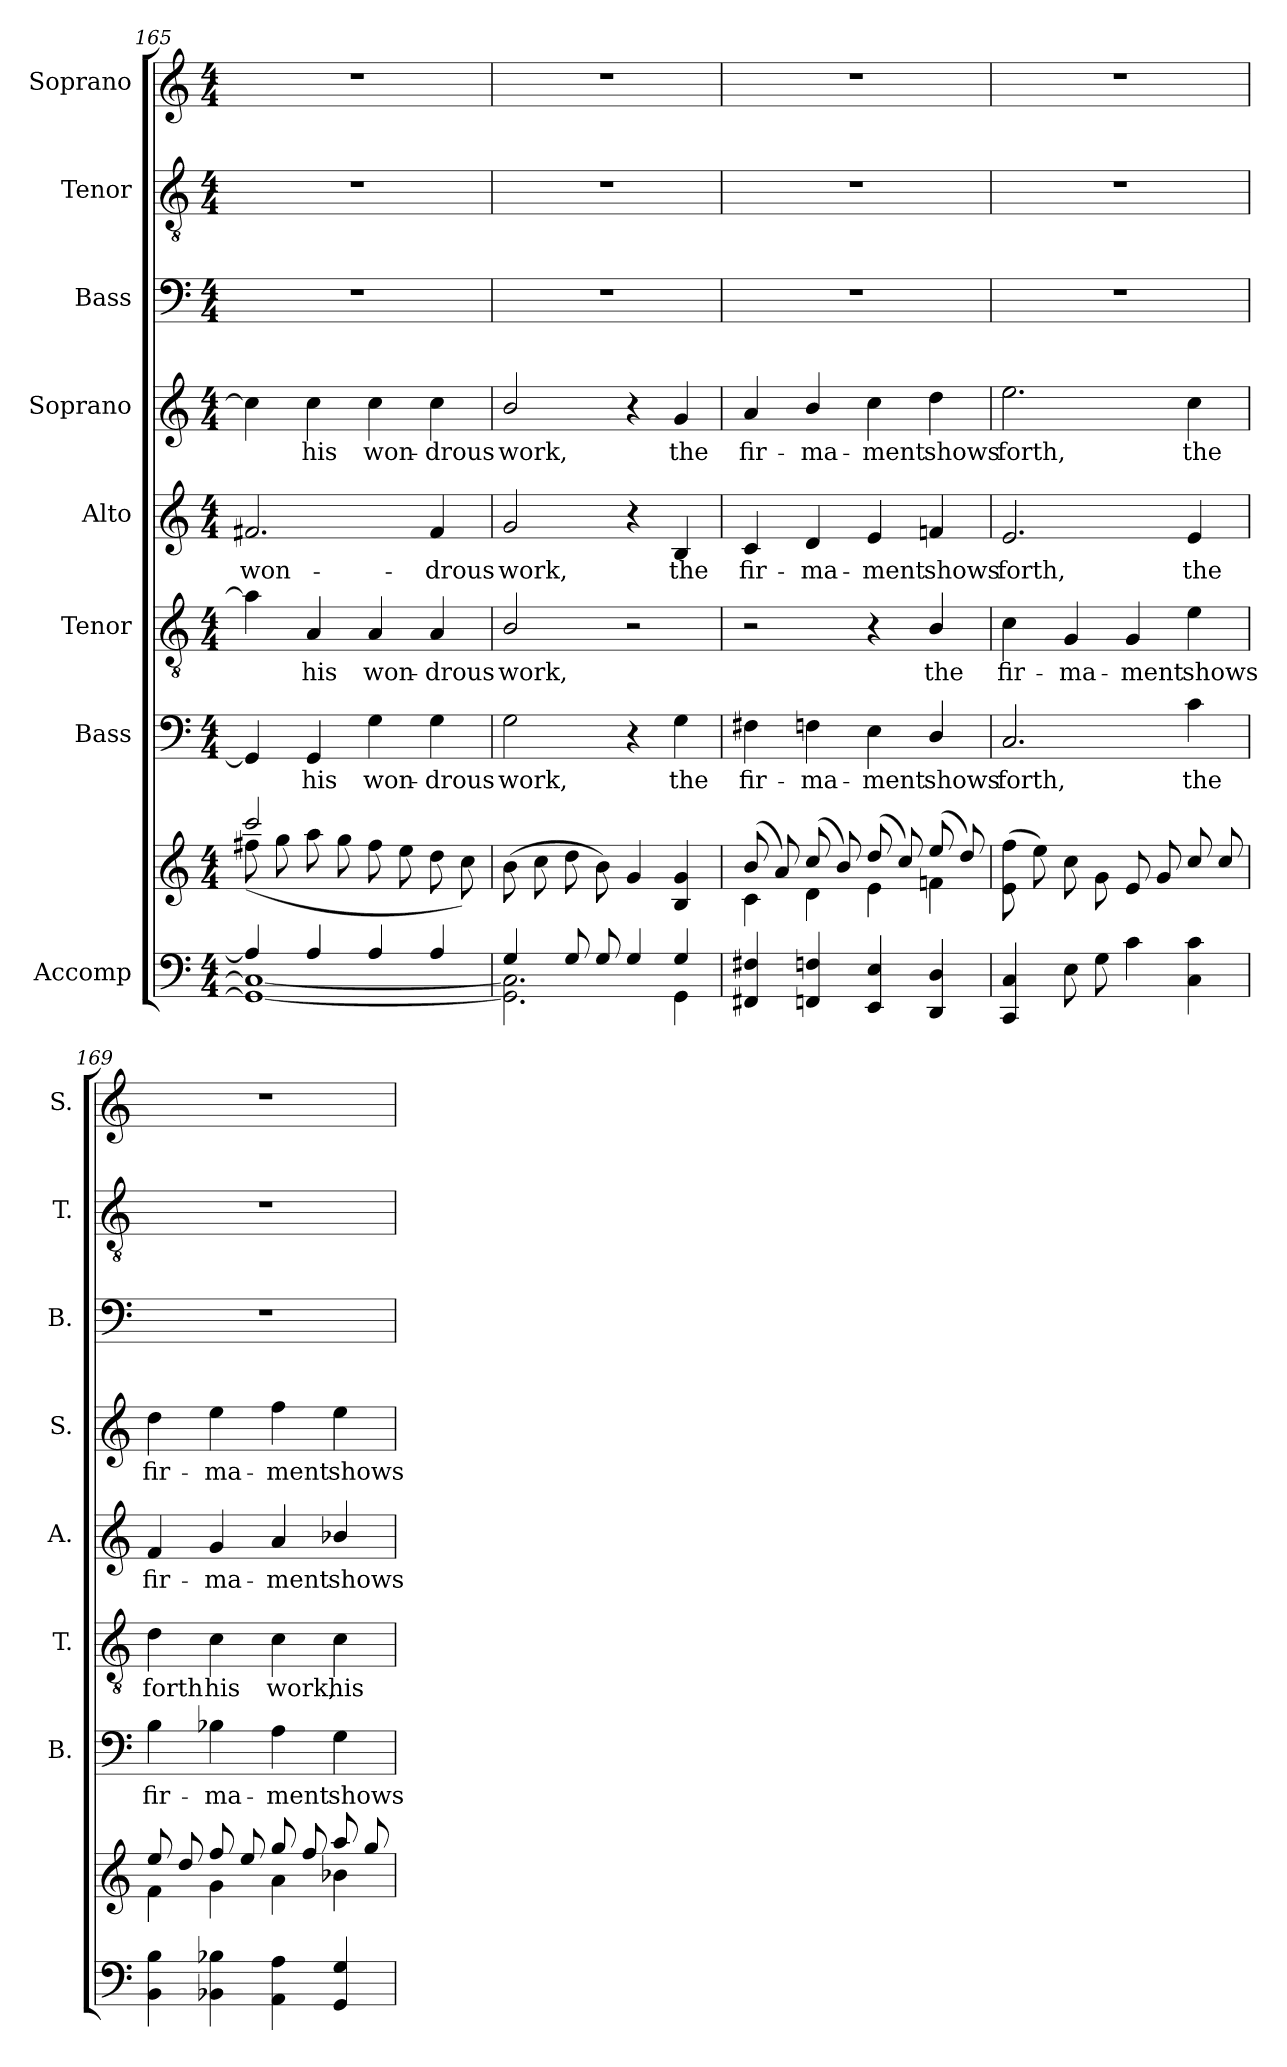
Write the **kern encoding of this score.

**kern	**kern	**kern	**text	**kern	**text	**kern	**text	**kern	**text	**kern	**kern	**kern
*part8	*part8	*part7	*part7	*part6	*part6	*part5	*part5	*part4	*part4	*part3	*part2	*part1
*staff9	*staff8	*staff7	*staff7	*staff6	*staff6	*staff5	*staff5	*staff4	*staff4	*staff3	*staff2	*staff1
*I"Accomp	*	*I"Bass	*	*I"Tenor	*	*I"Alto	*	*I"Soprano	*	*I"Bass	*I"Tenor	*I"Soprano
*	*	*I'B.	*	*I'T.	*	*I'A.	*	*I'S.	*	*I'B.	*I'T.	*I'S.
*clefF4	*clefG2	*clefF4	*	*clefGv2	*	*clefG2	*	*clefG2	*	*clefF4	*clefGv2	*clefG2
*	*	*	*	*ITrd7c12	*	*	*	*	*	*	*ITrd7c12	*
*k[]	*k[]	*k[]	*	*k[]	*	*k[]	*	*k[]	*	*k[]	*k[]	*k[]
*C:	*C:	*C:	*	*C:	*	*C:	*	*C:	*	*C:	*C:	*C:
*M4/4	*M4/4	*M4/4	*	*M4/4	*	*M4/4	*	*M4/4	*	*M4/4	*M4/4	*M4/4
=165	=165	=165	=165	=165	=165	=165	=165	=165	=165	=165	=165	=165
*^	*^	*	*	*	*	*	*	*	*	*	*	*
!	!	!	!	!	!	!	!	!	!LO:LY:b:color=#000000	!	!	!	!	!
4Ai/]	1GGi_ 1Ci_	2ccci/	(8ff#Xi\	4GGi/]	.	4Ai\]	.	2.f#Xi/	won-	4cci\]	.	1r	1r	1r
.	.	.	8ggi\	.	.	.	.	.	.	.	.	.	.	.
!	!	!	!	!	!LO:LY:b:color=#000000	!	!	!	!	!	!	!	!	!
!	!	!	!	!	!	!	!LO:LY:b:color=#000000	!	!	!	!	!	!	!
!	!	!	!	!	!	!	!	!	!	!	!LO:LY:b:color=#000000	!	!	!
4Ai/	.	.	8aai\	4GGi/	his	4AAi/	his	.	.	4cci\	his	.	.	.
.	.	.	8ggi\	.	.	.	.	.	.	.	.	.	.	.
!	!	!	!	!	!LO:LY:b:color=#000000	!	!	!	!	!	!	!	!	!
!	!	!	!	!	!	!	!LO:LY:b:color=#000000	!	!	!	!	!	!	!
!	!	!	!	!	!	!	!	!	!	!	!LO:LY:b:color=#000000	!	!	!
4Ai/	.	2ryy	8ff#i\	4Gi\	won-	4AAi/	won-	.	.	4cci\	won-	.	.	.
.	.	.	8eei\	.	.	.	.	.	.	.	.	.	.	.
!	!	!	!	!	!LO:LY:b:color=#000000	!	!	!	!	!	!	!	!	!
!	!	!	!	!	!	!	!LO:LY:b:color=#000000	!	!	!	!	!	!	!
!	!	!	!	!	!	!	!	!	!LO:LY:b:color=#000000	!	!	!	!	!
!	!	!	!	!	!	!	!	!	!	!	!LO:LY:b:color=#000000	!	!	!
4Ai/	.	.	8ddi\	4Gi\	-drous	4AAi/	-drous	4f#i/	-drous	4cci\	-drous	.	.	.
.	.	.	8cci\)	.	.	.	.	.	.	.	.	.	.	.
*	*	*v	*v	*	*	*	*	*	*	*	*	*	*	*
=166	=166	=166	=166	=166	=166	=166	=166	=166	=166	=166	=166	=166	=166
*	*	*^	*	*	*	*	*	*	*	*	*	*	*
!	!	!	!	!	!LO:LY:b:color=#000000	!	!	!	!	!	!	!	!	!
*	*	*v	*v	*	*	*	*	*	*	*	*	*	*	*
*	*	*^	*	*	*	*	*	*	*	*	*	*	*
!	!	!	!	!	!	!	!LO:LY:b:color=#000000	!	!	!	!	!	!	!
*	*	*v	*v	*	*	*	*	*	*	*	*	*	*	*
*	*	*^	*	*	*	*	*	*	*	*	*	*	*
!	!	!	!	!	!	!	!	!	!LO:LY:b:color=#000000	!	!	!	!	!
*	*	*v	*v	*	*	*	*	*	*	*	*	*	*	*
*	*	*^	*	*	*	*	*	*	*	*	*	*	*
!	!	!	!	!	!	!	!	!	!	!	!LO:LY:b:color=#000000	!	!	!
*	*	*v	*v	*	*	*	*	*	*	*	*	*	*	*
4Gi/	2.GGi\] 2.Ci]	(8bi\	2Gi\	work,	2BBi/	work,	2gi/	work,	2bi/	work,	1r	1r	1r
.	.	8cci\	.	.	.	.	.	.	.	.	.	.	.
8Gi/	.	8ddi\	.	.	.	.	.	.	.	.	.	.	.
8Gi/	.	8bi\)	.	.	.	.	.	.	.	.	.	.	.
4Gi/	.	4gi/	4r	.	2r	.	4r	.	4r	.	.	.	.
!	!	!	!	!LO:LY:b:color=#000000	!	!	!	!	!	!	!	!	!
!	!	!	!	!	!	!	!	!LO:LY:b:color=#000000	!	!	!	!	!
!	!	!	!	!	!	!	!	!	!	!LO:LY:b:color=#000000	!	!	!
4Gi/	4GGi\	4Bi/ 4gi	4Gi\	the	.	.	4Bi/	the	4gi/	the	.	.	.
*v	*v	*	*	*	*	*	*	*	*	*	*	*	*
=167	=167	=167	=167	=167	=167	=167	=167	=167	=167	=167	=167	=167
*	*^	*	*	*	*	*	*	*	*	*	*	*
*^	*	*	*	*	*	*	*	*	*	*	*	*	*
!	!	!	!	!	!LO:LY:b:color=#000000	!	!	!	!	!	!	!	!	!
*v	*v	*	*	*	*	*	*	*	*	*	*	*	*	*
*^	*	*	*	*	*	*	*	*	*	*	*	*	*
!	!	!	!	!	!	!	!	!	!LO:LY:b:color=#000000	!	!	!	!	!
*v	*v	*	*	*	*	*	*	*	*	*	*	*	*	*
*^	*	*	*	*	*	*	*	*	*	*	*	*	*
!	!	!	!	!	!	!	!	!	!	!	!LO:LY:b:color=#000000	!	!	!
*v	*v	*	*	*	*	*	*	*	*	*	*	*	*	*
4FF#Xi/ 4F#Xi	(8bi/	4ci\	4F#Xi\	fir-	2r	.	4ci/	fir-	4ai/	fir-	1r	1r	1r
.	8ai/)	.	.	.	.	.	.	.	.	.	.	.	.
!	!	!	!	!LO:LY:b:color=#000000	!	!	!	!	!	!	!	!	!
!	!	!	!	!	!	!	!	!LO:LY:b:color=#000000	!	!	!	!	!
!	!	!	!	!	!	!	!	!	!	!LO:LY:b:color=#000000	!	!	!
4FFni/ 4Fni	(8cci/	4di\	4Fni\	-ma-	.	.	4di/	-ma-	4bi/	-ma-	.	.	.
.	8bi/)	.	.	.	.	.	.	.	.	.	.	.	.
!	!	!	!	!LO:LY:b:color=#000000	!	!	!	!	!	!	!	!	!
!	!	!	!	!	!	!	!	!LO:LY:b:color=#000000	!	!	!	!	!
!	!	!	!	!	!	!	!	!	!	!LO:LY:b:color=#000000	!	!	!
4EEi/ 4Ei	(8ddi/	4ei\	4Ei\	-ment	4r	.	4ei/	-ment	4cci\	-ment	.	.	.
.	8cci/)	.	.	.	.	.	.	.	.	.	.	.	.
!	!	!	!	!LO:LY:b:color=#000000	!	!	!	!	!	!	!	!	!
!	!	!	!	!	!	!LO:LY:b:color=#000000	!	!	!	!	!	!	!
!	!	!	!	!	!	!	!	!LO:LY:b:color=#000000	!	!	!	!	!
!	!	!	!	!	!	!	!	!	!	!LO:LY:b:color=#000000	!	!	!
4DDi/ 4Di	(8eei/	4fni\	4Di/	shows	4BBi/	the	4fni/	shows	4ddi\	shows	.	.	.
.	8ddi/)	.	.	.	.	.	.	.	.	.	.	.	.
*	*v	*v	*	*	*	*	*	*	*	*	*	*	*
=168	=168	=168	=168	=168	=168	=168	=168	=168	=168	=168	=168	=168
!	!	!	!LO:LY:b:color=#000000	!	!	!	!	!	!	!	!	!
!	!	!	!	!	!LO:LY:b:color=#000000	!	!	!	!	!	!	!
!	!	!	!	!	!	!	!LO:LY:b:color=#000000	!	!	!	!	!
!	!	!	!	!	!	!	!	!	!LO:LY:b:color=#000000	!	!	!
4CCi/ 4Ci	(8ei\ 8ffi	2.Ci/	forth,	4Ci\	fir-	2.ei/	forth,	2.eei\	forth,	1r	1r	1r
.	8eei\)	.	.	.	.	.	.	.	.	.	.	.
!	!	!	!	!	!LO:LY:b:color=#000000	!	!	!	!	!	!	!
8Ei\	8cci\	.	.	4GGi/	-ma-	.	.	.	.	.	.	.
8Gi\	8gi\	.	.	.	.	.	.	.	.	.	.	.
!	!	!	!	!	!LO:LY:b:color=#000000	!	!	!	!	!	!	!
4ci\	8ei/	.	.	4GGi/	-ment	.	.	.	.	.	.	.
.	8gi/	.	.	.	.	.	.	.	.	.	.	.
!	!	!	!LO:LY:b:color=#000000	!	!	!	!	!	!	!	!	!
!	!	!	!	!	!LO:LY:b:color=#000000	!	!	!	!	!	!	!
!	!	!	!	!	!	!	!LO:LY:b:color=#000000	!	!	!	!	!
!	!	!	!	!	!	!	!	!	!LO:LY:b:color=#000000	!	!	!
4Ci\ 4ci	8cci/	4ci\	the	4Ei\	shows	4ei/	the	4cci\	the	.	.	.
.	8cci/	.	.	.	.	.	.	.	.	.	.	.
!!LO:LB:g=z
=169	=169	=169	=169	=169	=169	=169	=169	=169	=169	=169	=169	=169
*	*^	*	*	*	*	*	*	*	*	*	*	*
!	!	!	!	!LO:LY:b:color=#000000	!	!	!	!	!	!	!	!	!
!	!	!	!	!	!	!LO:LY:b:color=#000000	!	!	!	!	!	!	!
!	!	!	!	!	!	!	!	!LO:LY:b:color=#000000	!	!	!	!	!
!	!	!	!	!	!	!	!	!	!	!LO:LY:b:color=#000000	!	!	!
4BBi\ 4Bi	8eei/	4fi\	4Bi\	fir-	4Di\	forth	4fi/	fir-	4ddi\	fir-	1r	1r	1r
.	8ddi/	.	.	.	.	.	.	.	.	.	.	.	.
!	!	!	!	!LO:LY:b:color=#000000	!	!	!	!	!	!	!	!	!
!	!	!	!	!	!	!LO:LY:b:color=#000000	!	!	!	!	!	!	!
!	!	!	!	!	!	!	!	!LO:LY:b:color=#000000	!	!	!	!	!
!	!	!	!	!	!	!	!	!	!	!LO:LY:b:color=#000000	!	!	!
4BB-Xi\ 4B-Xi	8ffi/	4gi\	4B-Xi\	-ma-	4Ci\	his	4gi/	-ma-	4eei\	-ma-	.	.	.
.	8eei/	.	.	.	.	.	.	.	.	.	.	.	.
!	!	!	!	!LO:LY:b:color=#000000	!	!	!	!	!	!	!	!	!
!	!	!	!	!	!	!LO:LY:b:color=#000000	!	!	!	!	!	!	!
!	!	!	!	!	!	!	!	!LO:LY:b:color=#000000	!	!	!	!	!
!	!	!	!	!	!	!	!	!	!	!LO:LY:b:color=#000000	!	!	!
4AAi\ 4Ai	8ggi/	4ai\	4Ai\	-ment	4Ci\	work,	4ai/	-ment	4ffi\	-ment	.	.	.
.	8ffi/	.	.	.	.	.	.	.	.	.	.	.	.
!	!	!	!	!LO:LY:b:color=#000000	!	!	!	!	!	!	!	!	!
!	!	!	!	!	!	!LO:LY:b:color=#000000	!	!	!	!	!	!	!
!	!	!	!	!	!	!	!	!LO:LY:b:color=#000000	!	!	!	!	!
!	!	!	!	!	!	!	!	!	!	!LO:LY:b:color=#000000	!	!	!
4GGi/ 4Gi	8aai/	4b-Xi\	4Gi\	shows	4Ci\	his	4b-Xi/	shows	4eei\	shows	.	.	.
.	8ggi/	.	.	.	.	.	.	.	.	.	.	.	.
*	*v	*v	*	*	*	*	*	*	*	*	*	*	*
=	=	=	=	=	=	=	=	=	=	=	=	=
*-	*-	*-	*-	*-	*-	*-	*-	*-	*-	*-	*-	*-
